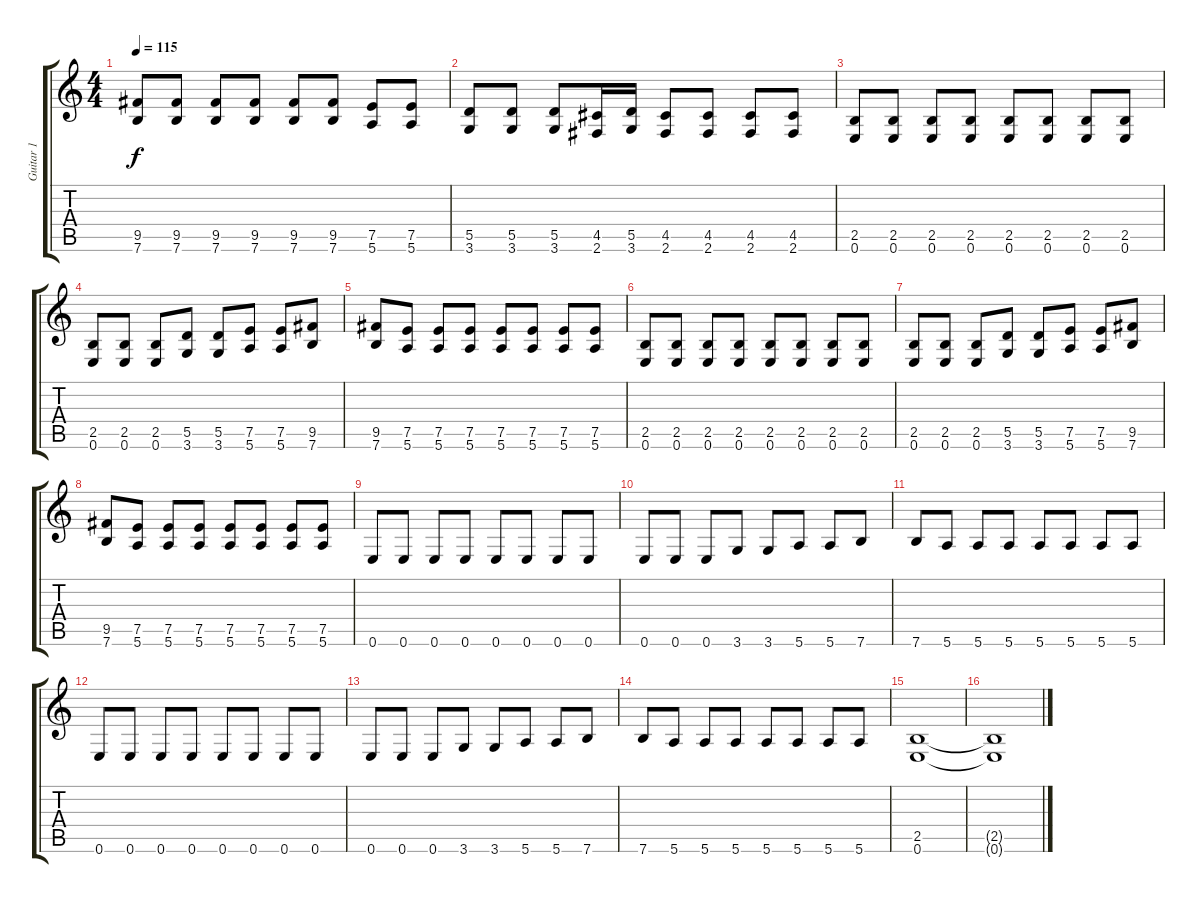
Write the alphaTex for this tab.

\track ("Guitar 1" "Guitar 1") {instrument distortionguitar}
\staff {score tabs}
\tuning (E4 B3 G3 D3 A2 E2) {hide}
\ts (4 4)
\tempo 115
\clef g2
\ks c
(9.5 7.6).8{dy f} (9.5 7.6).8 (9.5 7.6).8 (9.5 7.6).8 (9.5 7.6).8 (9.5 7.6).8 (7.5 5.6).8 (7.5 5.6).8 |
(5.5 3.6).8 (5.5 3.6).8 (5.5 3.6).8 (4.5 2.6).16 (5.5 3.6).16 (4.5 2.6).8 (4.5 2.6).8 (4.5 2.6).8 (4.5 2.6).8 |
(2.5 0.6).8 (2.5 0.6).8 (2.5 0.6).8 (2.5 0.6).8 (2.5 0.6).8 (2.5 0.6).8 (2.5 0.6).8 (2.5 0.6).8 |
(2.5 0.6).8 (2.5 0.6).8 (2.5 0.6).8 (5.5 3.6).8 (5.5 3.6).8 (7.5 5.6).8 (7.5 5.6).8 (9.5 7.6).8 |
(9.5 7.6).8 (7.5 5.6).8 (7.5 5.6).8 (7.5 5.6).8 (7.5 5.6).8 (7.5 5.6).8 (7.5 5.6).8 (7.5 5.6).8 |
(2.5 0.6).8 (2.5 0.6).8 (2.5 0.6).8 (2.5 0.6).8 (2.5 0.6).8 (2.5 0.6).8 (2.5 0.6).8 (2.5 0.6).8 |
(2.5 0.6).8 (2.5 0.6).8 (2.5 0.6).8 (5.5 3.6).8 (5.5 3.6).8 (7.5 5.6).8 (7.5 5.6).8 (9.5 7.6).8 |
(9.5 7.6).8 (7.5 5.6).8 (7.5 5.6).8 (7.5 5.6).8 (7.5 5.6).8 (7.5 5.6).8 (7.5 5.6).8 (7.5 5.6).8 |
0.6.8 0.6.8 0.6.8 0.6.8 0.6.8 0.6.8 0.6.8 0.6.8 |
0.6.8 0.6.8 0.6.8 3.6.8 3.6.8 5.6.8 5.6.8 7.6.8 |
7.6.8 5.6.8 5.6.8 5.6.8 5.6.8 5.6.8 5.6.8 5.6.8 |
0.6.8 0.6.8 0.6.8 0.6.8 0.6.8 0.6.8 0.6.8 0.6.8 |
0.6.8 0.6.8 0.6.8 3.6.8 3.6.8 5.6.8 5.6.8 7.6.8 |
7.6.8 5.6.8 5.6.8 5.6.8 5.6.8 5.6.8 5.6.8 5.6.8 |
(2.5 0.6).1 |
(2.5{t} 0.6{t}).1
